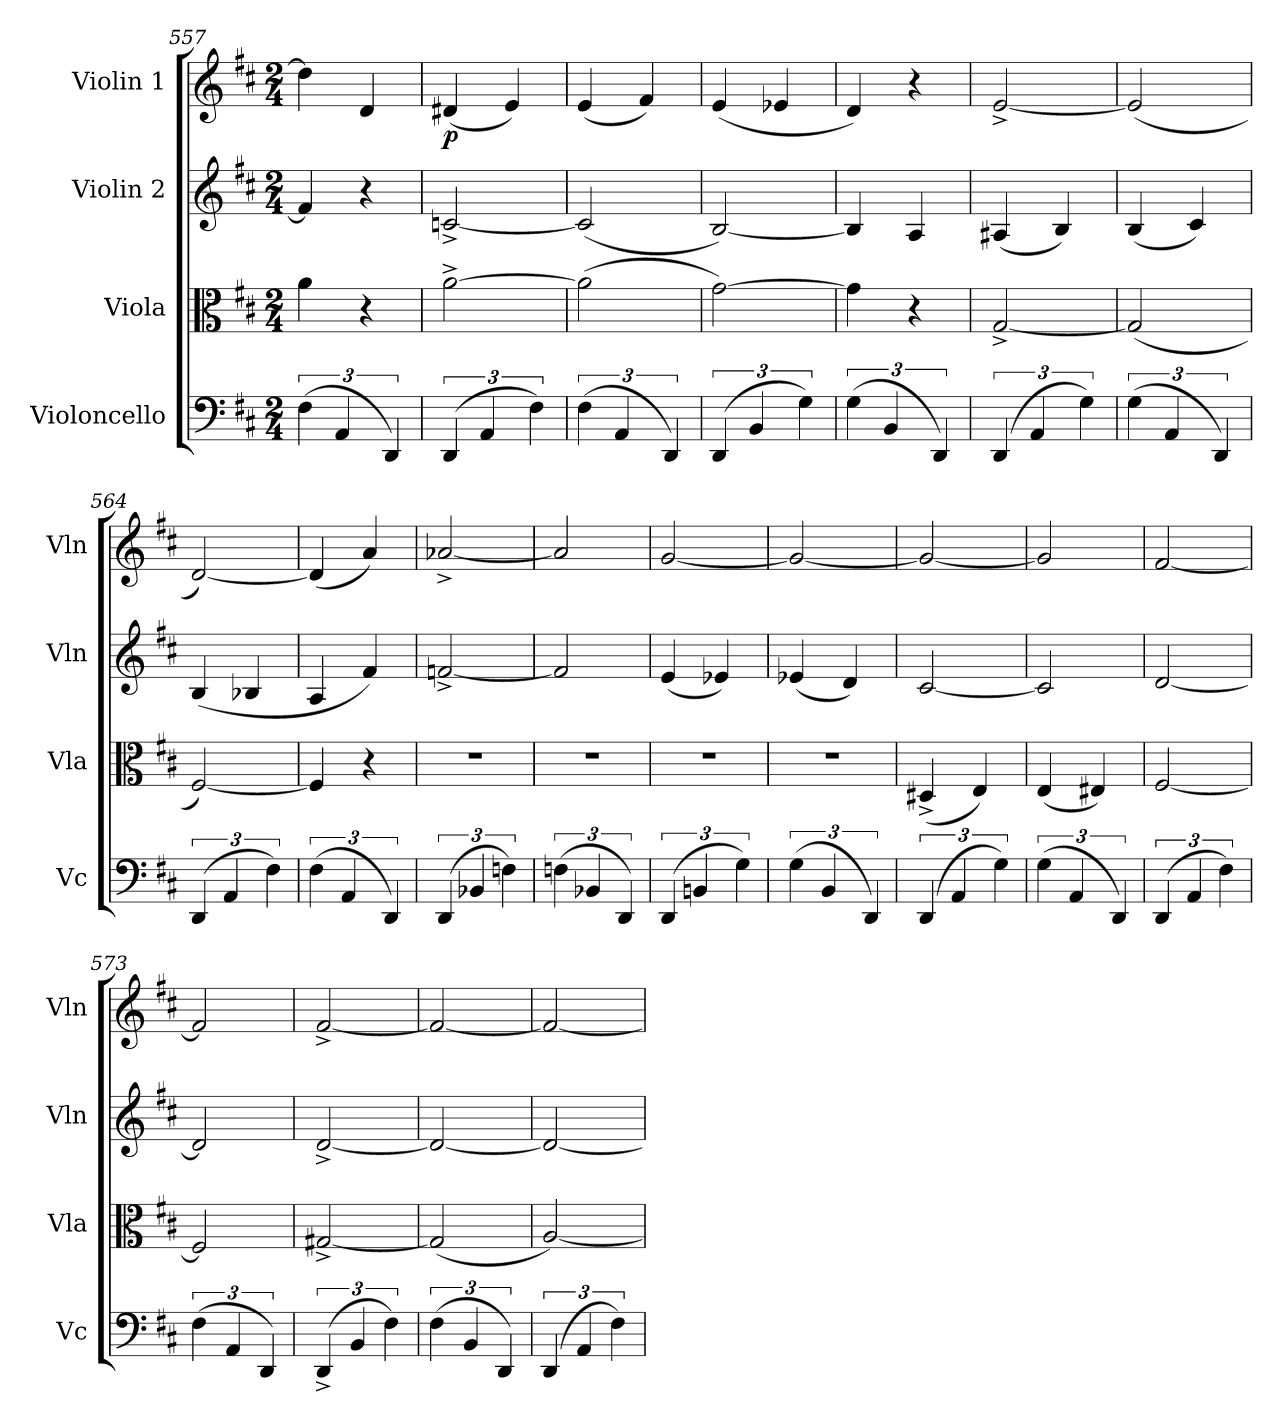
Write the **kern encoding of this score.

**kern	**kern	**kern	**kern	**dynam
*part4	*part3	*part2	*part1	*part1
*staff4	*staff3	*staff2	*staff1	*staff1
*I"Violoncello	*I"Viola	*I"Violin 2	*I"Violin 1	*
*I'Vc	*I'Vla	*I'Vln	*I'Vln	*
*clefF4	*clefC3	*clefG2	*clefG2	*
*k[f#c#]	*k[f#c#]	*k[f#c#]	*k[f#c#]	*
*M2/4	*M2/4	*M2/4	*M2/4	*
=557	=557	=557	=557	=557
(6F#\	4a\	4f#/]	4dd\]	.
6AA/	.	.	.	.
.	4r	4r	4d/	.
6DD/)	.	.	.	.
!!LO:LB:g=z
=558	=558	=558	=558	=558
!	!	!	!	!LO:DY:b
(6DD/	[2a^\	[2cn^>/	(4d#X/	p
6AA/	.	.	.	.
.	.	.	4e/)	.
6F#\)	.	.	.	.
=559	=559	=559	=559	=559
(6F#\	(2a\]	(2c/]	(4e/	.
6AA/	.	.	.	.
.	.	.	4f#/)	.
6DD/)	.	.	.	.
=560	=560	=560	=560	=560
(6DD/	[2g\)	[2B/)	(4e/	.
6BB/	.	.	.	.
.	.	.	4e-X/	.
6G\)	.	.	.	.
=561	=561	=561	=561	=561
(6G\	4g\]	4B/]	4d/)	.
6BB/	.	.	.	.
.	4r	4A/	4r	.
6DD/)	.	.	.	.
=562	=562	=562	=562	=562
(6DD/	[2G^>/	(4A#X/	[2e^>/	.
6AA/	.	.	.	.
.	.	4B/)	.	.
6G\)	.	.	.	.
=563	=563	=563	=563	=563
(6G\	(2G/]	(4B/	(2e/]	.
6AA/	.	.	.	.
.	.	4c#/)	.	.
6DD/)	.	.	.	.
=564	=564	=564	=564	=564
(6DD/	[2F#/)	(4B/	[2d/)	.
6AA/	.	.	.	.
.	.	4B-X/	.	.
6F#\)	.	.	.	.
=565	=565	=565	=565	=565
(6F#\	4F#/]	4A/	(4d/]	.
6AA/	.	.	.	.
.	4r	4f#/)	4a/)	.
6DD/)	.	.	.	.
=566	=566	=566	=566	=566
(6DD/	2r	[2fn^/	[2a-X^>/	.
6BB-X/	.	.	.	.
6Fn\)	.	.	.	.
!!LO:LB:g=z
=567	=567	=567	=567	=567
(6Fn\	2r	2f/]	2a-/]	.
6BB-X/	.	.	.	.
6DD/)	.	.	.	.
=568	=568	=568	=568	=568
(6DD/	2r	(4e/	[2g/	.
6BBn/	.	.	.	.
.	.	4e-X/)	.	.
6G\)	.	.	.	.
=569	=569	=569	=569	=569
(6G\	2r	(4e-X/	2g/_	.
6BB/	.	.	.	.
.	.	4d/)	.	.
6DD/)	.	.	.	.
=570	=570	=570	=570	=570
(6DD/	(4D#X^>/	[2c#/	2g/_	.
6AA/	.	.	.	.
.	4E/)	.	.	.
6G\)	.	.	.	.
=571	=571	=571	=571	=571
(6G\	(4E/	2c#/]	2g/]	.
6AA/	.	.	.	.
.	4E#X/)	.	.	.
6DD/)	.	.	.	.
=572	=572	=572	=572	=572
(6DD/	[2F#/	[2d/	[2f#/	.
6AA/	.	.	.	.
6F#\)	.	.	.	.
=573	=573	=573	=573	=573
(6F#\	2F#/]	2d/]	2f#/]	.
6AA/	.	.	.	.
6DD/)	.	.	.	.
=574	=574	=574	=574	=574
(6DD^>/	[2G#X^>/	[2d^>/	[2f#^>/	.
6BB/	.	.	.	.
6F#\)	.	.	.	.
=575	=575	=575	=575	=575
(6F#\	(2G#/]	2d/_	2f#/_	.
6BB/	.	.	.	.
6DD/)	.	.	.	.
!!LO:PB:g=z
=576	=576	=576	=576	=576
(6DD/	[2A/)	2d/_	2f#/_	.
6AA/	.	.	.	.
6F#\)	.	.	.	.
=	=	=	=	=
*-	*-	*-	*-	*-
